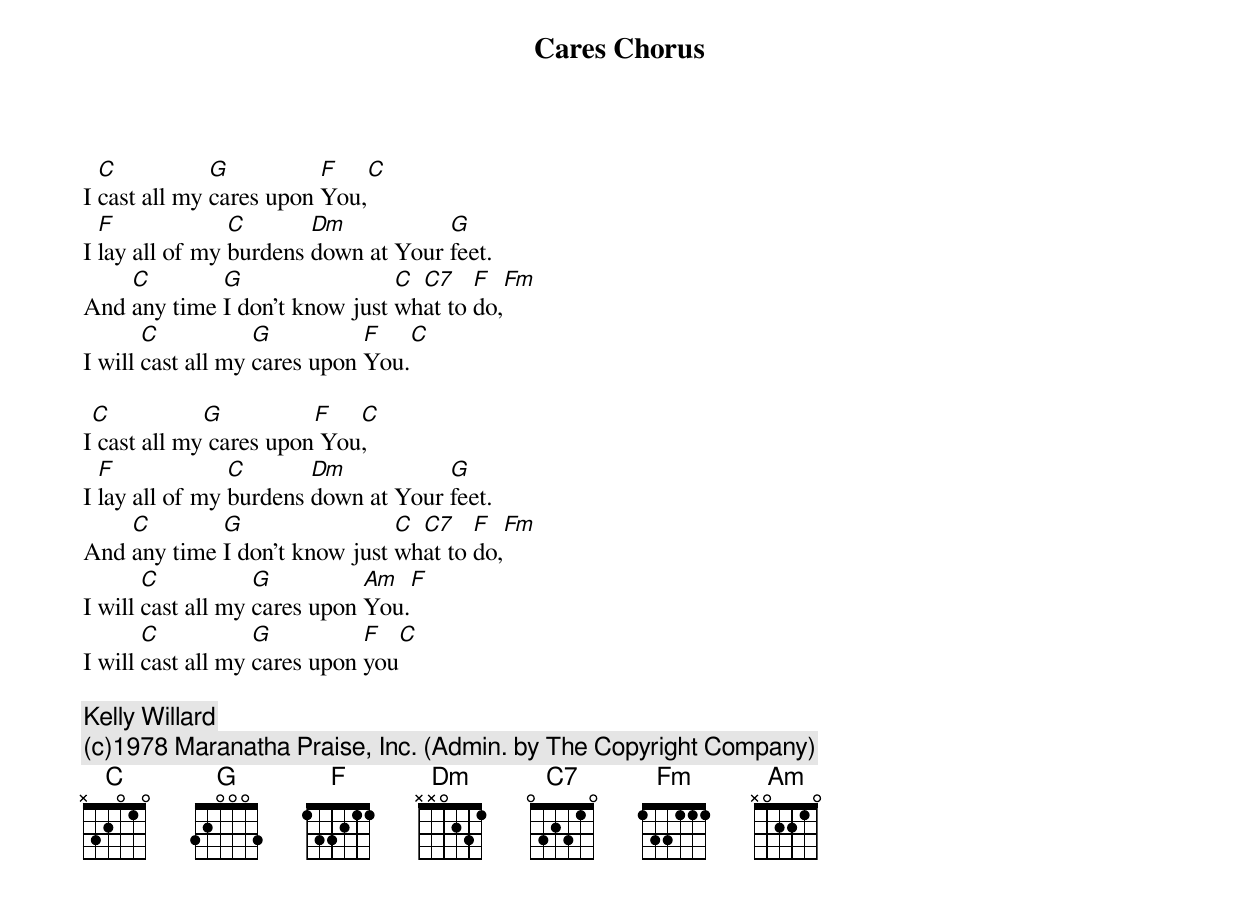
{title:Cares Chorus}
I [C]cast all my [G]cares upon [F]You,[C]
I [F]lay all of my [C]burdens [Dm]down at Your [G]feet.
And [C]any time [G]I don't know just [C]wh[C7]at to [F]do,[Fm]
I will [C]cast all my [G]cares upon [F]You.[C]

I[C] cast all my[G] cares upon[F] You[C],
I [F]lay all of my [C]burdens [Dm]down at Your [G]feet.
And [C]any time [G]I don't know just [C]wh[C7]at to [F]do,[Fm]
I will [C]cast all my [G]cares upon [Am]You.[F]
I will [C]cast all my [G]cares upon [F]you[C]

{c:Kelly Willard}
{c:(c)1978 Maranatha Praise, Inc. (Admin. by The Copyright Company)}
